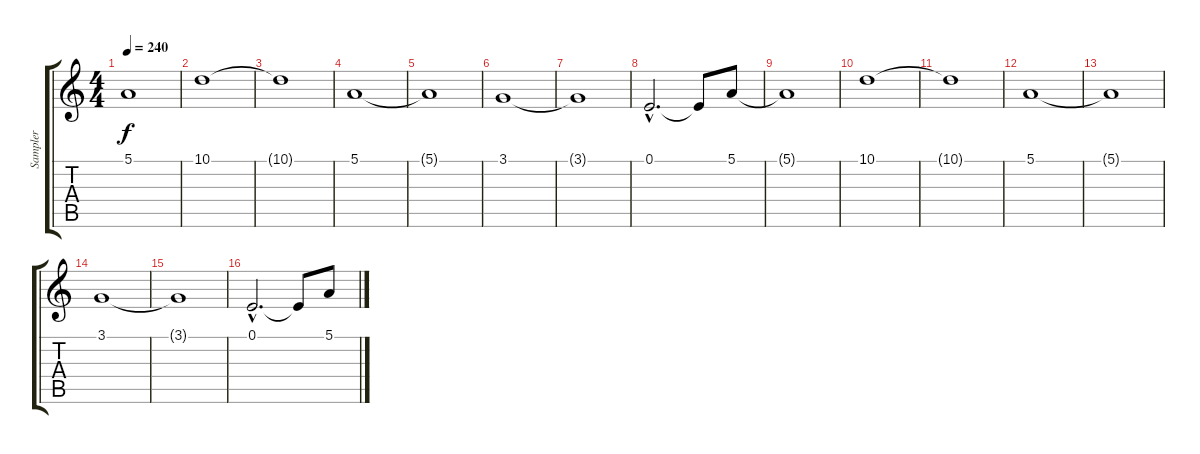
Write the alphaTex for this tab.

\track ("Sampler" "Sampler") {instrument stringensemble1}
\staff {score tabs}
\tuning (E4 B3 G3 D3 A2 E2) {hide}
\ts (4 4)
\tempo 240
\clef g2
\ks c
5.1.1{dy f} |
10.1.1 |
10.1{t}.1 |
5.1.1 |
5.1{t}.1 |
3.1.1 |
3.1{t}.1 |
0.1{hac}.2{d} 0.1{t}.8 5.1.8 |
5.1{t}.1 |
10.1.1 |
10.1{t}.1 |
5.1.1 |
5.1{t}.1 |
3.1.1 |
3.1{t}.1 |
0.1{hac}.2{d} 0.1{t}.8 5.1.8
